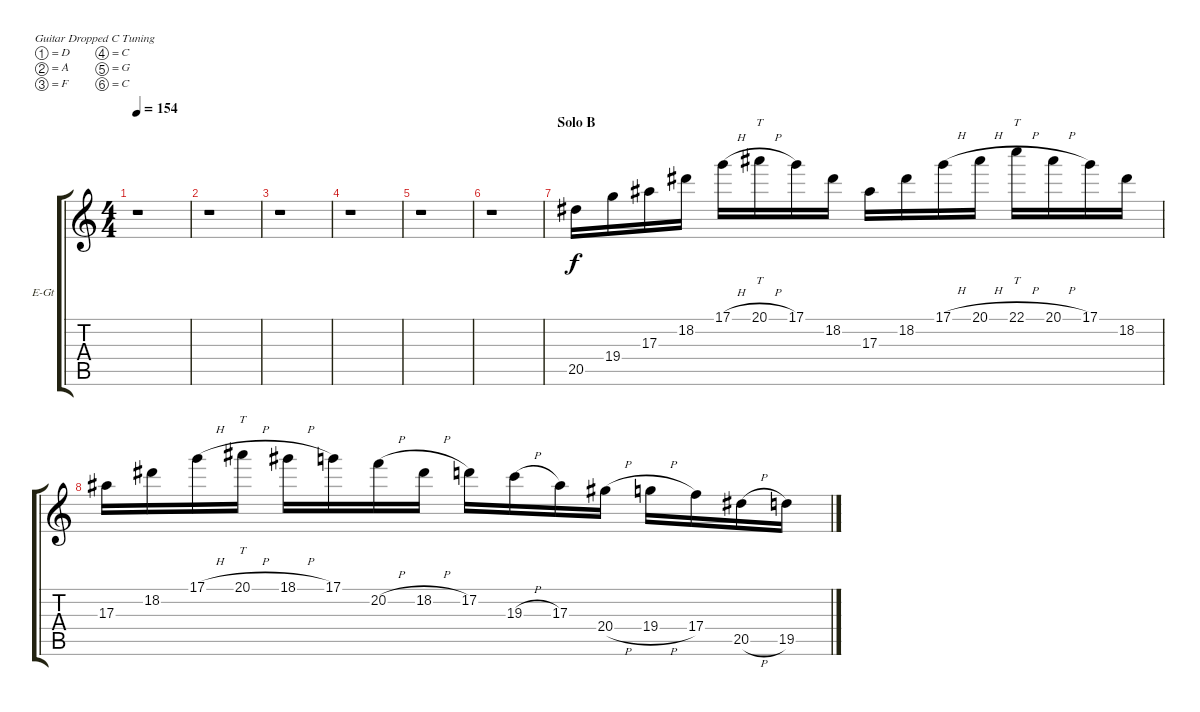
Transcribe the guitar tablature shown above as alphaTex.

\defaultSystemsLayout 4
\bracketExtendMode groupsimilarinstruments
\firstSystemTrackNameOrientation horizontal
\otherSystemsTrackNameOrientation horizontal
\track ("Lead Harmony" "E-Gt") {instrument overdrivenguitar}
\staff {score tabs}
\tuning (D4 A3 F3 C3 G2 C2)
\ts (4 4)
\tempo 154
\clef g2
\ks c
r.1{dy f} |
r.1 |
r.1 |
r.1 |
r.1 |
r.1 |
\section ("" "Solo B")
20.5.16 19.4.16 17.3.16 18.2.16 17.1{h}.16 20.1{h}.16{tt} 17.1.16 18.2.16 17.3.16 18.2.16 17.1{h}.16 20.1{h}.16 22.1{h}.16{tt} 20.1{h}.16 17.1.16 18.2.16 |
17.3.16 18.2.16 17.1{h}.16 20.1{h}.16{tt} 18.1{h}.16 17.1.16 20.2{h}.16 18.2{h}.16 17.2.16 19.3{h}.16 17.3.16 20.4{h}.16 19.4{h}.16 17.4.16 20.5{h}.16 19.5.16
